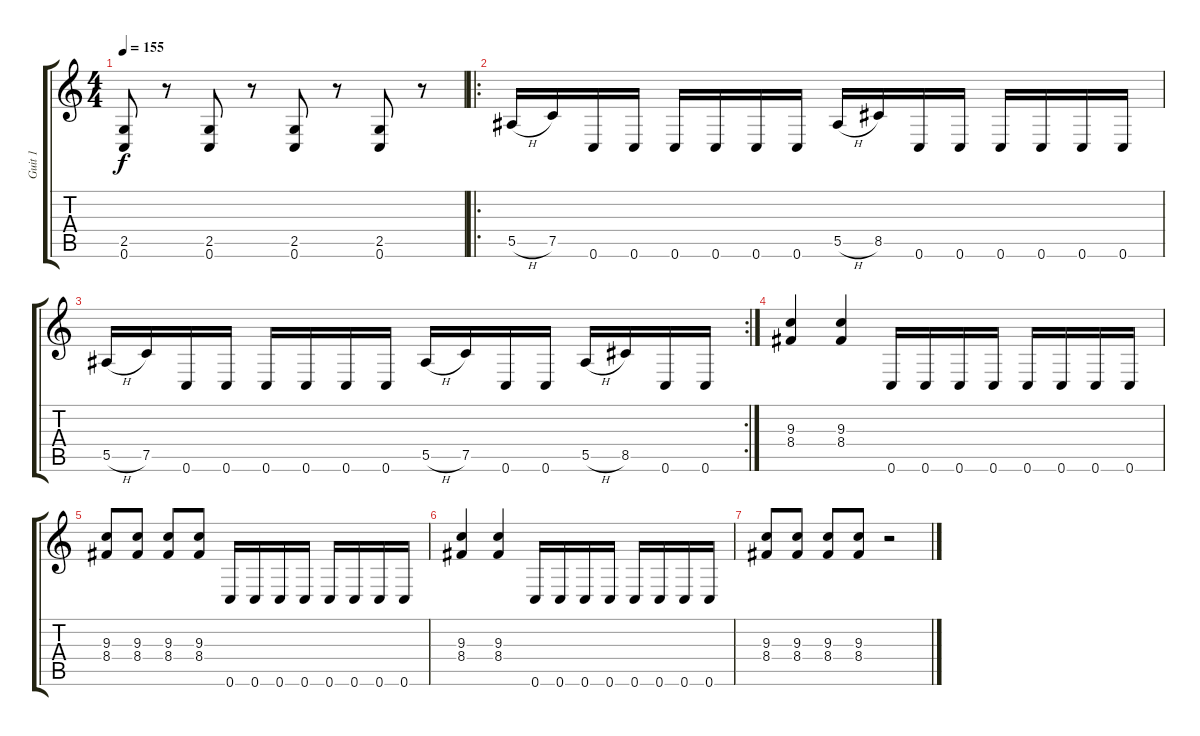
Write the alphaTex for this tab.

\track ("Guit 1" "Guit 1") {instrument distortionguitar}
\staff {score tabs}
\tuning (C4 G3 Eb3 Bb2 F2 C2) {hide}
\ts (4 4)
\tempo 155
\clef g2
\ks c
(2.5 0.6).8{dy f} r.8 (2.5 0.6).8 r.8 (2.5 0.6).8 r.8 (2.5 0.6).8 r.8 |
\ro
5.5{h}.16 7.5.16 0.6.16 0.6.16 0.6.16 0.6.16 0.6.16 0.6.16 5.5{h}.16 8.5.16 0.6.16 0.6.16 0.6.16 0.6.16 0.6.16 0.6.16 |
\rc 2
5.5{h}.16 7.5.16 0.6.16 0.6.16 0.6.16 0.6.16 0.6.16 0.6.16 5.5{h}.16 7.5.16 0.6.16 0.6.16 5.5{h}.16 8.5.16 0.6.16 0.6.16 |
(9.3 8.4).4 (9.3 8.4).4 0.6.16 0.6.16 0.6.16 0.6.16 0.6.16 0.6.16 0.6.16 0.6.16 |
(9.3 8.4).8 (9.3 8.4).8 (9.3 8.4).8 (9.3 8.4).8 0.6.16 0.6.16 0.6.16 0.6.16 0.6.16 0.6.16 0.6.16 0.6.16 |
(9.3 8.4).4 (9.3 8.4).4 0.6.16 0.6.16 0.6.16 0.6.16 0.6.16 0.6.16 0.6.16 0.6.16 |
(9.3 8.4).8 (9.3 8.4).8 (9.3 8.4).8 (9.3 8.4).8 r.2
